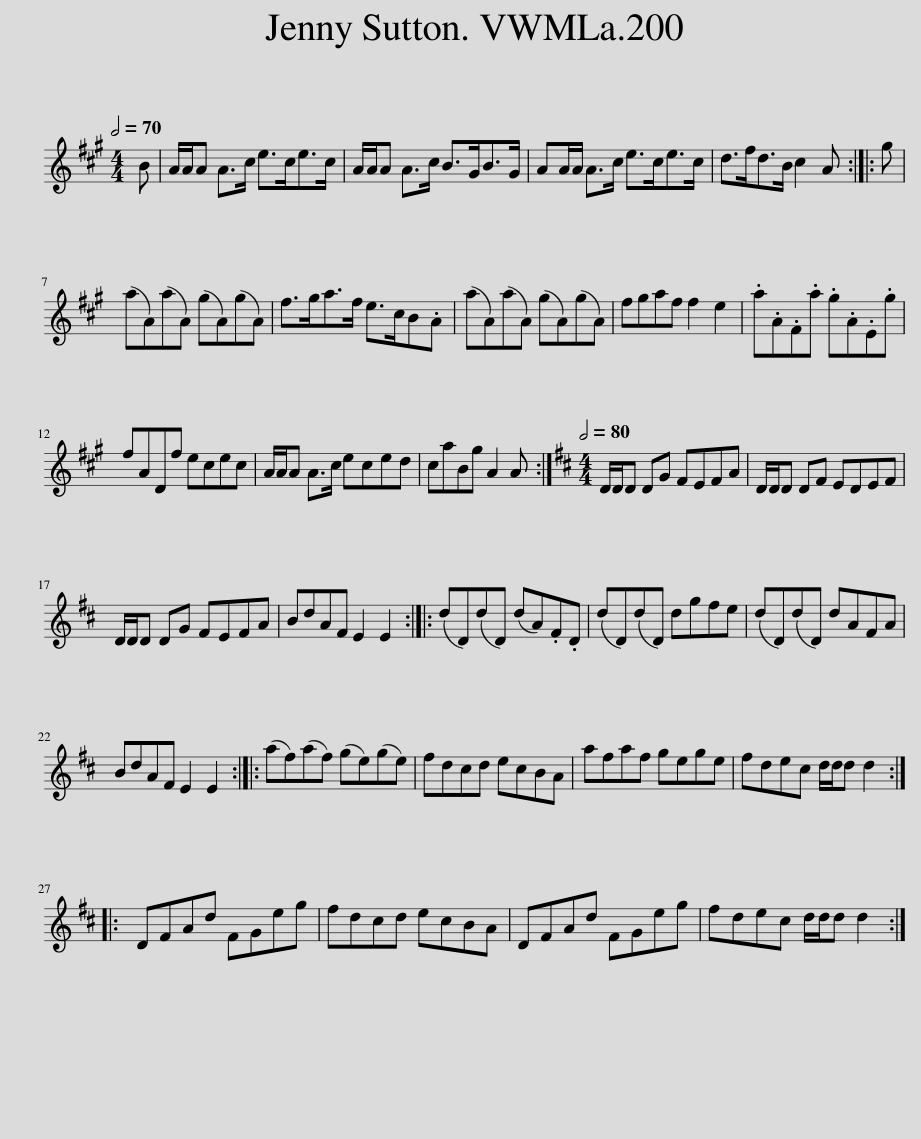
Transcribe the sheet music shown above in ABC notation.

X:1
L:1/8
Q:1/2=70
M:4/4
I:linebreak $
K:A
V:1 treble
V:1
 B | A/A/A A>c e>ce>c | A/A/A A>c B>GB>G | AA/A/ A>c e>ce>c | d>fd>B c2 A :: %5
 g |$ (aA)(aA) (gA)(gA) | f>ga>f e>cB.A | (aA)(aA) (gA)(gA) | fgaf f2 e2 | %10
 .a.A.F.a .g.A.E.g |$ fADf ecec | A/A/A A>c eced | caBg A2 A :|[K:D][M:4/4][Q:1/2=80] D/D/D DG FEFA | %15
 D/D/D DF EDEF |$ D/D/D DG FEFA | BdAF E2 E2 :: (dD)(dD) (dA).F.D | (dD)(dD) dgfe | %20
 (dD)(dD) dAFA |$ BdAF E2 E2 :: (af)(af) (ge)(ge) | fdcd ecBA | afaf gege | %25
 fdec d/d/d d2 ::$ DFAd FGeg | fdcd ecBA | DFAd FGeg | fdec d/d/d d2 :| %30
